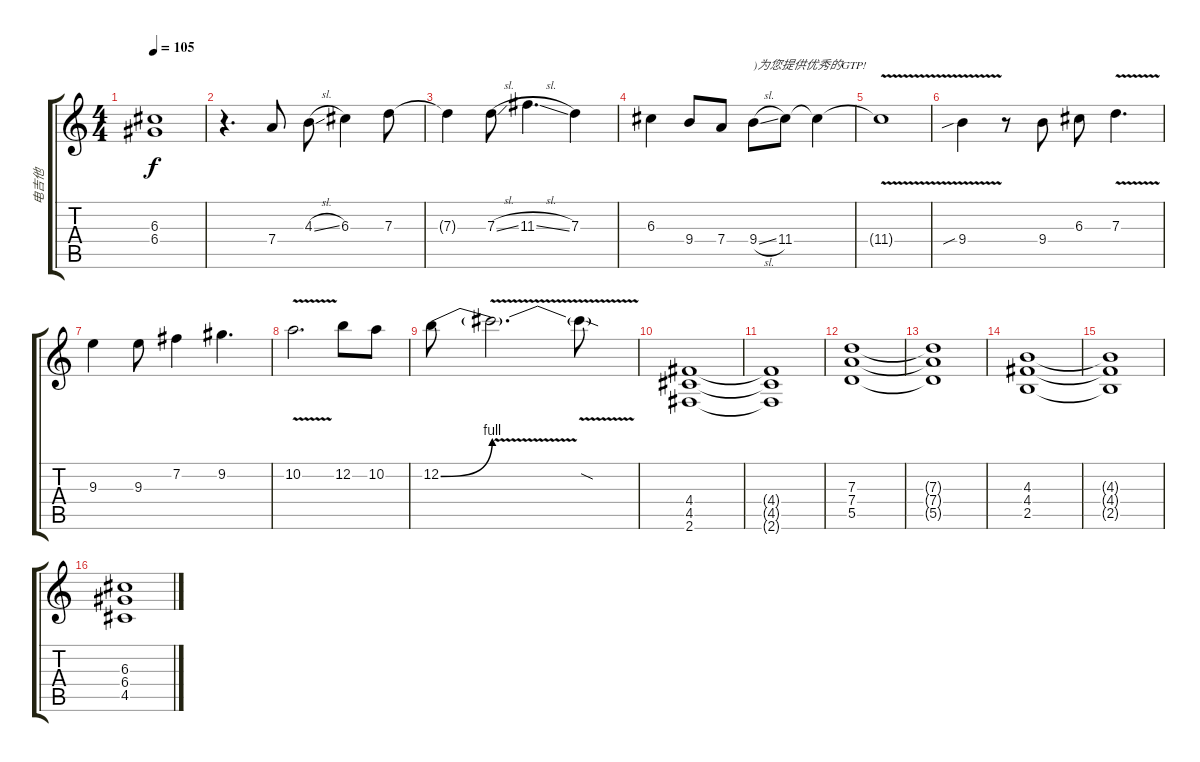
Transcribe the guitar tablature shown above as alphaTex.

\track ("电吉他" "电吉他") {instrument distortionguitar}
\staff {score tabs}
\tuning (E4 B3 G3 D3 A2 E2) {hide}
\ts (4 4)
\tempo 105
\clef g2
\ks c
(6.3 6.4).1{dy f} |
r.4{d} 7.4.8{volume 10 balance 8 instrument distortionguitar} 4.3{sl}.8 6.3.4 7.3.8 |
7.3{t}.4 7.3{sl}.8 11.3{sl}.4{d} 7.3.4 |
6.3.4 9.4.8 7.4.8 9.4{sl}.8{txt ")为您提供优秀的GTP!"} 11.4.8 11.4{t}.4 |
11.4{v t}.1 |
9.4{v sib}.4 r.8 9.4.8 6.3.8 7.3{v}.4{d} |
9.3.4 9.3.8 7.2.4 9.2.4{d} |
10.2{v}.2{d} 12.2.8 10.2.8 |
12.2{be (bend 0 0 60 4)}.8 12.2{v t}.2{d} 12.2{sod t}.8 |
(4.4 4.5 2.6).1{volume 7 balance 8 instrument distortionguitar} |
(4.4{t} 4.5{t} 2.6{t}).1 |
(7.3 7.4 5.5).1 |
(7.3{t} 7.4{t} 5.5{t}).1 |
(4.3 4.4 2.5).1 |
(4.3{t} 4.4{t} 2.5{t}).1 |
(6.3 6.4 4.5).1
